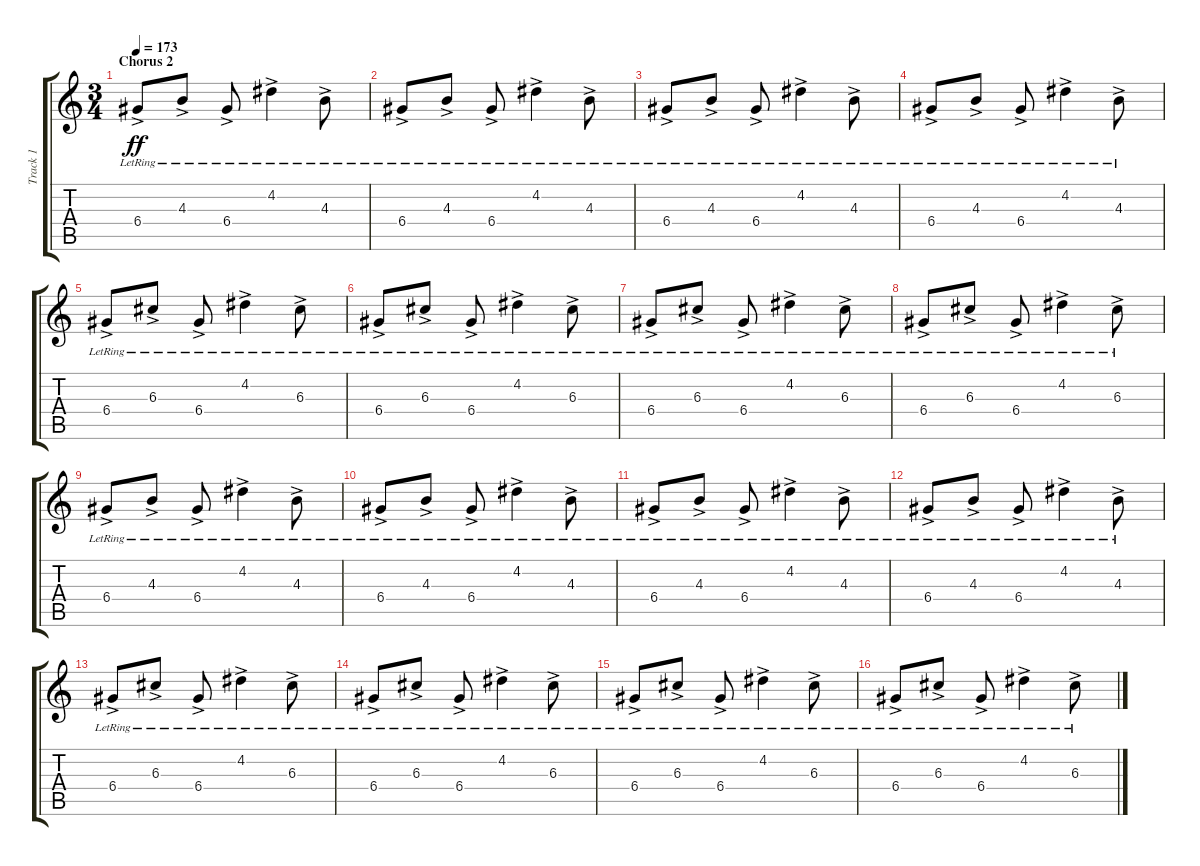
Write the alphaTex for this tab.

\track ("Track 1" "Track 1") {instrument electricguitarclean}
\staff {score tabs}
\tuning (E4 B3 G3 D3 A2 E2) {hide}
\ts (3 4)
\section ("" "Chorus 2")
\tempo 173
\clef g2
\ks c
6.4{ac lr}.8{dy ff} 4.3{ac lr}.8 6.4{ac lr}.8 4.2{ac lr}.4 4.3{ac lr}.8 |
6.4{ac lr}.8 4.3{ac lr}.8 6.4{ac lr}.8 4.2{ac lr}.4 4.3{ac lr}.8 |
6.4{ac lr}.8 4.3{ac lr}.8 6.4{ac lr}.8 4.2{ac lr}.4 4.3{ac lr}.8 |
6.4{ac lr}.8 4.3{ac lr}.8 6.4{ac lr}.8 4.2{ac lr}.4 4.3{ac lr}.8 |
6.4{ac lr}.8 6.3{ac lr}.8 6.4{ac lr}.8 4.2{ac lr}.4 6.3{ac lr}.8 |
6.4{ac lr}.8 6.3{ac lr}.8 6.4{ac lr}.8 4.2{ac lr}.4 6.3{ac lr}.8 |
6.4{ac lr}.8 6.3{ac lr}.8 6.4{ac lr}.8 4.2{ac lr}.4 6.3{ac lr}.8 |
6.4{ac lr}.8 6.3{ac lr}.8 6.4{ac lr}.8 4.2{ac lr}.4 6.3{ac lr}.8 |
6.4{ac lr}.8 4.3{ac lr}.8 6.4{ac lr}.8 4.2{ac lr}.4 4.3{ac lr}.8 |
6.4{ac lr}.8 4.3{ac lr}.8 6.4{ac lr}.8 4.2{ac lr}.4 4.3{ac lr}.8 |
6.4{ac lr}.8 4.3{ac lr}.8 6.4{ac lr}.8 4.2{ac lr}.4 4.3{ac lr}.8 |
6.4{ac lr}.8 4.3{ac lr}.8 6.4{ac lr}.8 4.2{ac lr}.4 4.3{ac lr}.8 |
6.4{ac lr}.8 6.3{ac lr}.8 6.4{ac lr}.8 4.2{ac lr}.4 6.3{ac lr}.8 |
6.4{ac lr}.8 6.3{ac lr}.8 6.4{ac lr}.8 4.2{ac lr}.4 6.3{ac lr}.8 |
6.4{ac lr}.8 6.3{ac lr}.8 6.4{ac lr}.8 4.2{ac lr}.4 6.3{ac lr}.8 |
6.4{ac lr}.8 6.3{ac lr}.8 6.4{ac lr}.8 4.2{ac lr}.4 6.3{ac lr}.8
